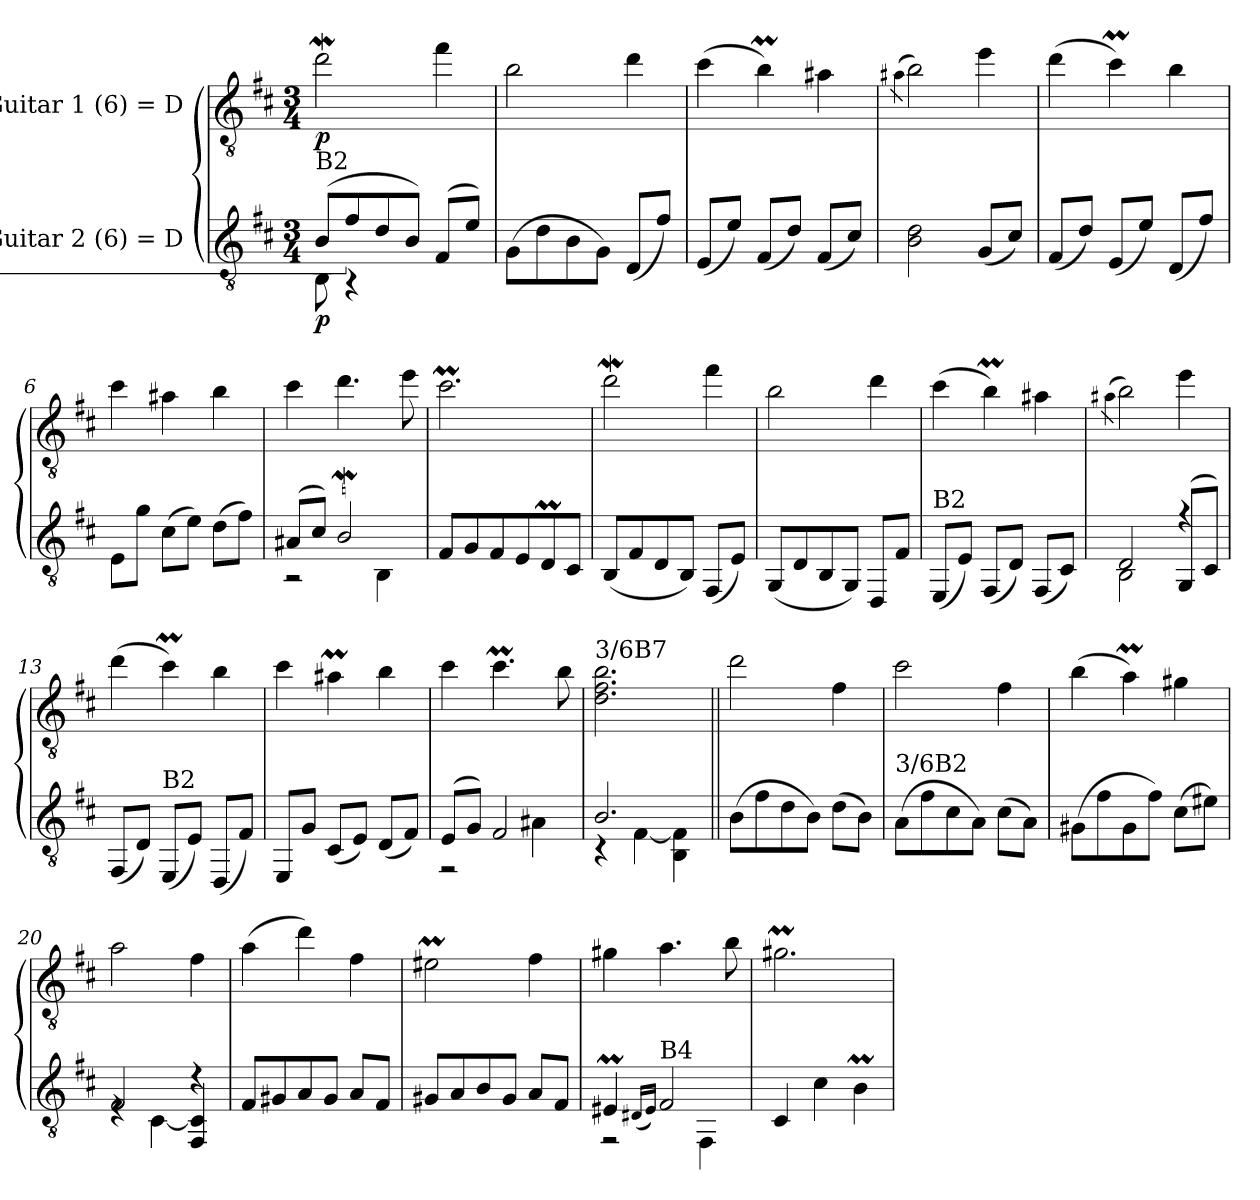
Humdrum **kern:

**kern	**dynam	**kern	**dynam
*part2	*part2	*part1	*part1
*staff2	*staff2	*staff1	*staff1
*I"Guitar 2 (6) = D	*	*I"Guitar 1 (6) = D	*
*clefGv2	*	*clefGv2	*
*k[f#c#]	*	*k[f#c#]	*
*M3/4	*	*M3/4	*
*MM100	*	*MM100	*
=1	=1	=1	=1
*^	*	*	*
!LO:TX:a:t=B2	!	!	!	!
!	!	!LO:DY:b	!	!LO:DY:b
(>8B/L	8BB\	p	2ddw\	p
!	!LO:N:vis=2.	!	!	!
8f#/	8%5r	.	.	.
8d/	.	.	.	.
8B/J)	.	.	.	.
(>8F#/L	.	.	4ff#\	.
8e/J)	.	.	.	.
*v	*v	*	*	*
=2	=2	=2	=2
(>8G\L	.	2b\	.
8d\	.	.	.
8B\	.	.	.
8G\J)	.	.	.
(<8D/L	.	4dd\	.
8f#/J)	.	.	.
=3	=3	=3	=3
(<8E/L	.	(>4cc#\	.
8e/J)	.	.	.
(<8F#/L	.	4bM\)	.
8d/J)	.	.	.
(<8F#/L	.	4a#X\	.
8c#/J)	.	.	.
=4	=4	=4	=4
.	.	(>4qa#X\	.
2B\ 2d\	.	2b\)	.
(<8G/L	.	4ee\	.
8c#/J)	.	.	.
=5	=5	=5	=5
(<8F#/L	.	(>4dd\	.
8d/J)	.	.	.
(<8E/L	.	4cc#m\)	.
8e/J)	.	.	.
(<8D/L	.	4b\	.
8f#/J)	.	.	.
!!LO:LB:g=z
=6	=6	=6	=6
8E\L	.	4cc#\	.
8g\J	.	.	.
(>8c#\L	.	4a#X\	.
8e\J)	.	.	.
(>8d\L	.	4b\	.
8f#\J)	.	.	.
=7	=7	=7	=7
*^	*	*	*
(>8A#X/L	2r	.	4cc#\	.
8c#/J)	.	.	.	.
2BW/	.	.	4.dd\	.
.	4BB\	.	.	.
.	.	.	8ee\	.
*v	*v	*	*	*
=8	=8	=8	=8
8F#/L	.	2.cc#m\	.
8G/	.	.	.
8F#/	.	.	.
8E/	.	.	.
8DM/	.	.	.
8C#/J	.	.	.
=9	=9	=9	=9
(<8BB/L	.	2ddw\	.
8F#/	.	.	.
8D/	.	.	.
8BB/J)	.	.	.
(<8FF#/L	.	4ff#\	.
8E/J)	.	.	.
=10	=10	=10	=10
(<8GG/L	.	2b\	.
8D/	.	.	.
8BB/	.	.	.
8GG/J)	.	.	.
8DD/L	.	4dd\	.
8F#/J	.	.	.
!!LO:LB:g=z
=11	=11	=11	=11
!LO:TX:a:t=B2	!	!	!
(<8EE/L	.	(>4cc#\	.
8E/J)	.	.	.
(<8FF#/L	.	4bM\)	.
8D/J)	.	.	.
(<8FF#/L	.	4a#X\	.
8C#/J)	.	.	.
=12	=12	=12	=12
.	.	(>4qa#X\	.
*^	*	*	*
2D/	2BB\	.	2b\)	.
(>8GG/L	4rf	.	4ee\	.
8C#/J)	.	.	.	.
*v	*v	*	*	*
=13	=13	=13	=13
(<8FF#/L	.	(>4dd\	.
8D/J)	.	.	.
!LO:TX:a:t=B2	!	!	!
(<8EE/L	.	4cc#m\)	.
8E/J)	.	.	.
(<8DD/L	.	4b\	.
8F#/J)	.	.	.
=14	=14	=14	=14
8EE/L	.	4cc#\	.
8G/J	.	.	.
(<8C#/L	.	4a#Xm\	.
8E/J)	.	.	.
(<8D/L	.	4b\	.
8F#/J)	.	.	.
=15	=15	=15	=15
*^	*	*	*
(>8E/L	2r	.	4cc#\	.
8G/J)	.	.	.	.
2F#/	.	.	4.cc#m\	.
.	4A#X\	.	.	.
.	.	.	8b\	.
=16	=16	=16	=16	=16
!	!	!	!LO:TX:a:t=3/6B7	!
2.B/	4r	.	2.d\ 2.f#\ 2.b\	.
.	[4F#\	.	.	.
.	4BB\ 4F#\]	.	.	.
*v	*v	*	*	*
!!LO:LB:g=z
=17||	=17||	=17||	=17||
(>8B\L	.	2dd\	.
8f#\	.	.	.
8d\	.	.	.
8B\J)	.	.	.
(>8d\L	.	4f#\	.
8B\J)	.	.	.
=18	=18	=18	=18
!LO:TX:a:t=3/6B2	!	!	!
(>8A\L	.	2cc#\	.
8f#\	.	.	.
8c#\	.	.	.
8A\J)	.	.	.
(>8c#\L	.	4f#\	.
8A\J)	.	.	.
=19	=19	=19	=19
(>8G#X\L	.	(>4b\	.
8f#\	.	.	.
8G#\	.	4aM\)	.
8f#\J)	.	.	.
(>8c#\L	.	4g#X\	.
8e#X\J)	.	.	.
=20	=20	=20	=20
*^	*	*	*
2F#/	4rE	.	2a\	.
.	[4C#\	.	.	.
4rd	4FF#/ 4C#/]	.	4f#\	.
*v	*v	*	*	*
=21	=21	=21	=21
8F#/L	.	(>4a\	.
8G#X/	.	.	.
8A/	.	4dd\)	.
8G#/J	.	.	.
8A/L	.	4f#\	.
8F#/J	.	.	.
=22	=22	=22	=22
8G#X/L	.	2e#Xm\	.
8A/	.	.	.
8B/	.	.	.
8G#/J	.	.	.
8A/L	.	4f#\	.
8F#/J	.	.	.
!!LO:PB:g=z
=23	=23	=23	=23
*^	*	*	*
4E#Xm/	2r	.	4g#X\	.
(<16qD#X/LL	.	.	.	.
16qE#/JJ)	.	.	.	.
!LO:TX:a:t=B4	!	!	!	!
2F#/	.	.	4.a\	.
.	4FF#\	.	.	.
.	.	.	8b\	.
*v	*v	*	*	*
=24	=24	=24	=24
4C#/	.	2.g#Xm\	.
4c#\	.	.	.
4BM\	.	.	.
=	=	=	=
*-	*-	*-	*-
